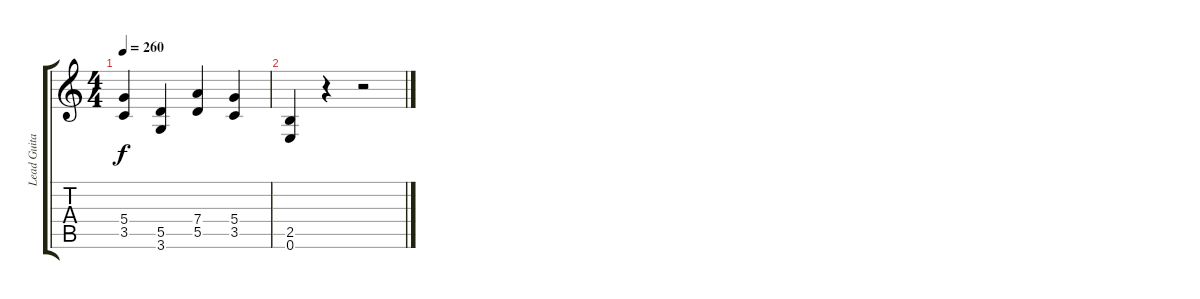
\track ("Lead Guitar (Chris Poland)" "Lead Guita") {instrument distortionguitar}
\staff {score tabs}
\tuning (E4 B3 G3 D3 A2 E2) {hide}
\ts (4 4)
\tempo 260
\clef g2
\ks c
(5.4 3.5).4{dy f} (5.5 3.6).4 (7.4 5.5).4 (5.4 3.5).4 |
(2.5 0.6).4 r.4 r.2
